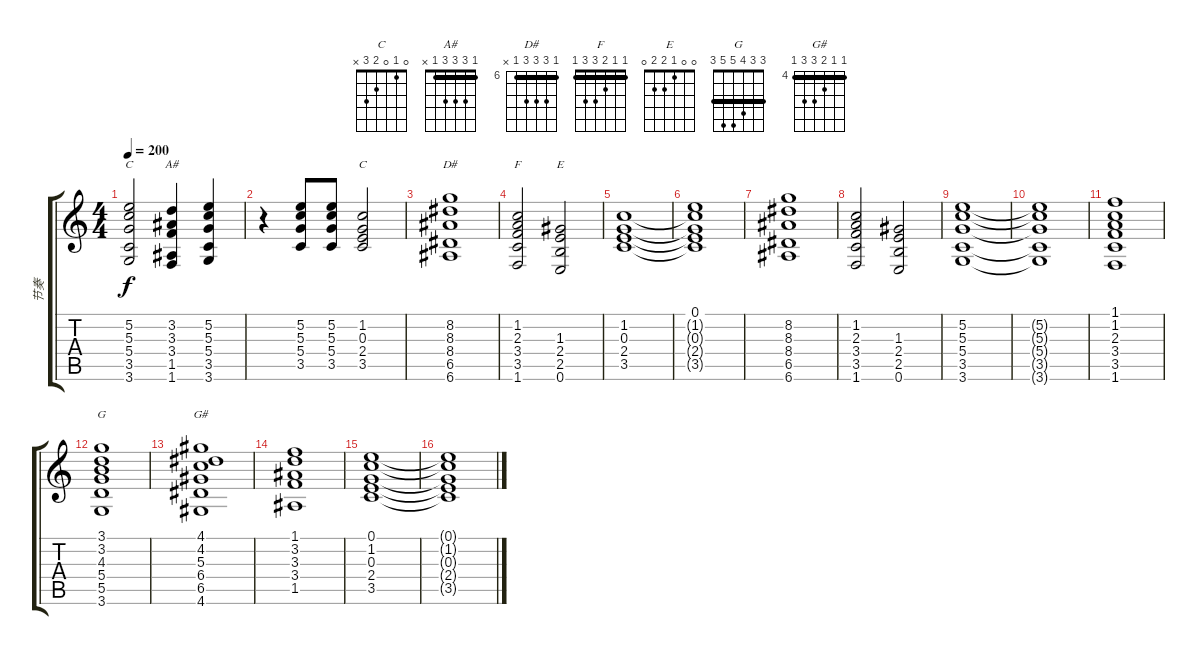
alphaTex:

\track ("节奏" "节奏") {instrument overdrivenguitar}
\staff {score tabs}
\tuning (E4 B3 G3 D3 A2 E2) {hide}
\chord ("C" 3 5 5 5 3 x) {barre 3}
\chord ("A#" 1 3 3 3 1 x) {barre 1}
\chord ("C" 0 1 0 2 3 x)
\chord ("D#" 6 8 8 8 6 x) {firstfret 6 barre 6}
\chord ("F" 1 1 2 3 3 1) {barre 1}
\chord ("E" 0 0 1 2 2 0)
\chord ("G" 3 3 4 5 5 3) {barre 3}
\chord ("G#" 4 4 5 6 6 4) {firstfret 4 barre 4}
\ts (4 4)
\tempo 200
\clef g2
\ks c
(5.2 5.3 5.4 3.5 3.6).2{ch "C" dy f} (3.2 3.3 3.4 1.5 1.6).4{ch "A#"} (5.2 5.3 5.4 3.5 3.6).4 |
r.4 (5.2 5.3 5.4 3.5).8 (5.2 5.3 5.4 3.5).8 (1.2 0.3 2.4 3.5).2{ch "C"} |
(8.2 8.3 8.4 6.5 6.6).1{ch "D#"} |
(1.2 2.3 3.4 3.5 1.6).2{ch "F"} (1.3 2.4 2.5 0.6).2{ch "E"} |
(1.2 0.3 2.4 3.5).1 |
(0.1 1.2{t} 0.3{t} 2.4{t} 3.5{t}).1 |
(8.2 8.3 8.4 6.5 6.6).1 |
(1.2 2.3 3.4 3.5 1.6).2 (1.3 2.4 2.5 0.6).2 |
(5.2 5.3 5.4 3.5 3.6).1 |
(5.2{t} 5.3{t} 5.4{t} 3.5{t} 3.6{t}).1 |
(1.1 1.2 2.3 3.4 3.5 1.6).1 |
(3.1 3.2 4.3 5.4 5.5 3.6).1{ch "G"} |
(4.1 4.2 5.3 6.4 6.5 4.6).1{ch "G#"} |
(1.1 3.2 3.3 3.4 1.5).1 |
(0.1 1.2 0.3 2.4 3.5).1 |
(0.1{t} 1.2{t} 0.3{t} 2.4{t} 3.5{t}).1
